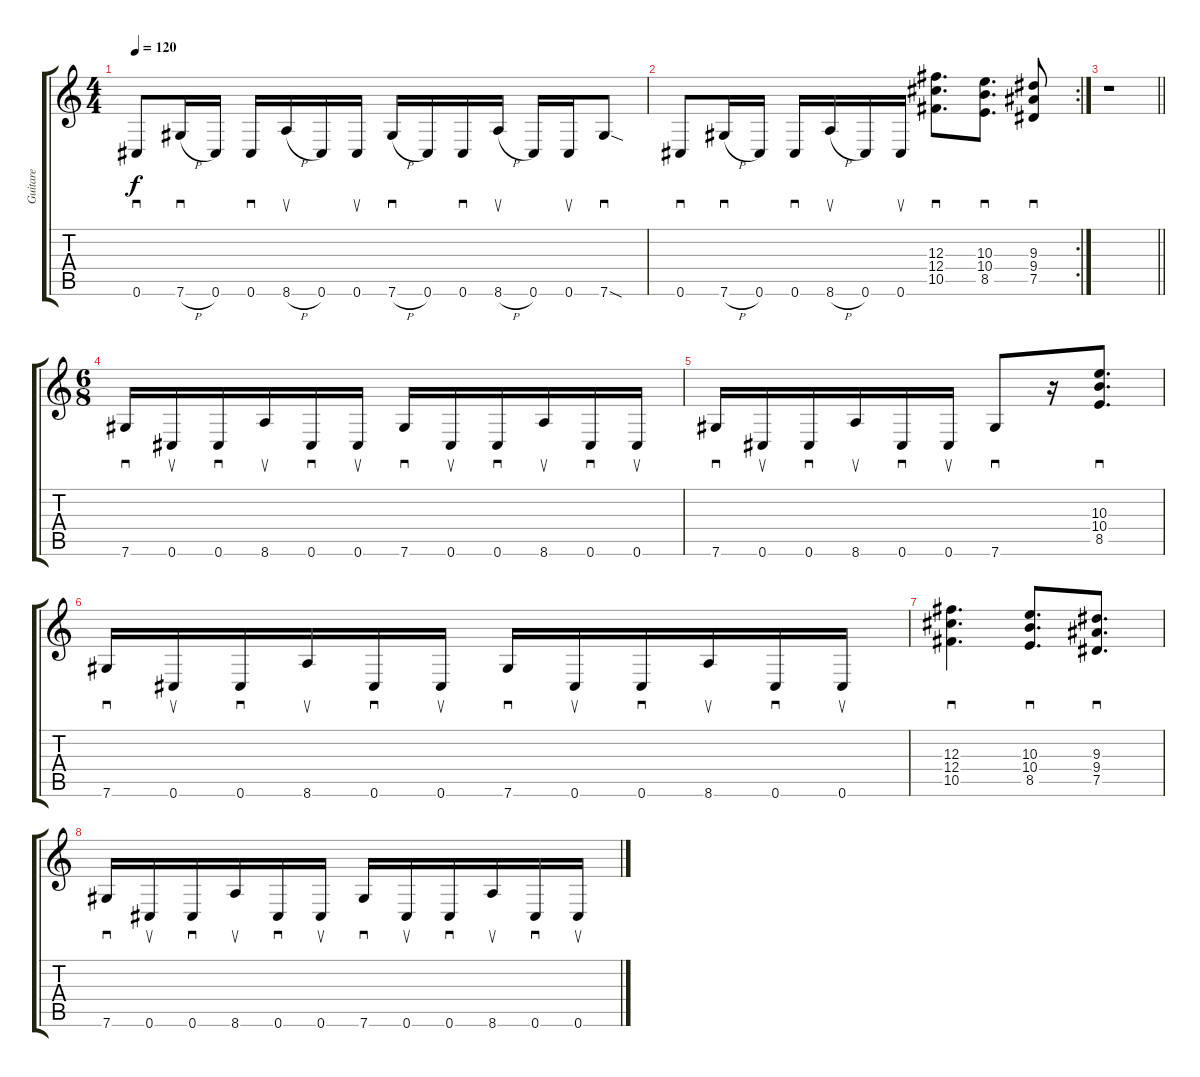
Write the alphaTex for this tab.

\track ("Guitare" "Guitare") {instrument acousticguitarsteel}
\staff {score tabs}
\tuning (Eb4 Bb3 Gb3 Db3 Ab2 Db2) {hide}
\ts (4 4)
\tempo 120
\clef g2
\ks c
0.6.8{sd dy f} 7.6{h}.16{sd} 0.6.16 0.6.16{sd} 8.6{h}.16{su} 0.6.16 0.6.16{su} 7.6{h}.16{sd} 0.6.16 0.6.16{sd} 8.6{h}.16{su} 0.6.16 0.6.16{su} 7.6{sod}.8{sd} |
\rc 2
0.6.8{sd} 7.6{h}.16{sd} 0.6.16 0.6.16{sd} 8.6{h}.16{su} 0.6.16 0.6.16{su} (12.3 12.4 10.5).8{d sd} (10.3 10.4 8.5).8{d sd} (9.3 9.4 7.5).8{sd} |
\barLineRight lightlight
r.1 |
\ts (6 8)
7.6.16{sd} 0.6.16{su} 0.6.16{sd} 8.6.16{su} 0.6.16{sd} 0.6.16{su} 7.6.16{sd} 0.6.16{su} 0.6.16{sd} 8.6.16{su} 0.6.16{sd} 0.6.16{su} |
7.6.16{sd} 0.6.16{su} 0.6.16{sd} 8.6.16{su} 0.6.16{sd} 0.6.16{su} 7.6.8{sd} r.16 (10.3 10.4 8.5).8{d sd} |
7.6.16{sd} 0.6.16{su} 0.6.16{sd} 8.6.16{su} 0.6.16{sd} 0.6.16{su} 7.6.16{sd} 0.6.16{su} 0.6.16{sd} 8.6.16{su} 0.6.16{sd} 0.6.16{su} |
(12.3 12.4 10.5).4{d sd} (10.3 10.4 8.5).8{d sd} (9.3 9.4 7.5).8{d sd} |
7.6.16{sd} 0.6.16{su} 0.6.16{sd} 8.6.16{su} 0.6.16{sd} 0.6.16{su} 7.6.16{sd} 0.6.16{su} 0.6.16{sd} 8.6.16{su} 0.6.16{sd} 0.6.16{su}
